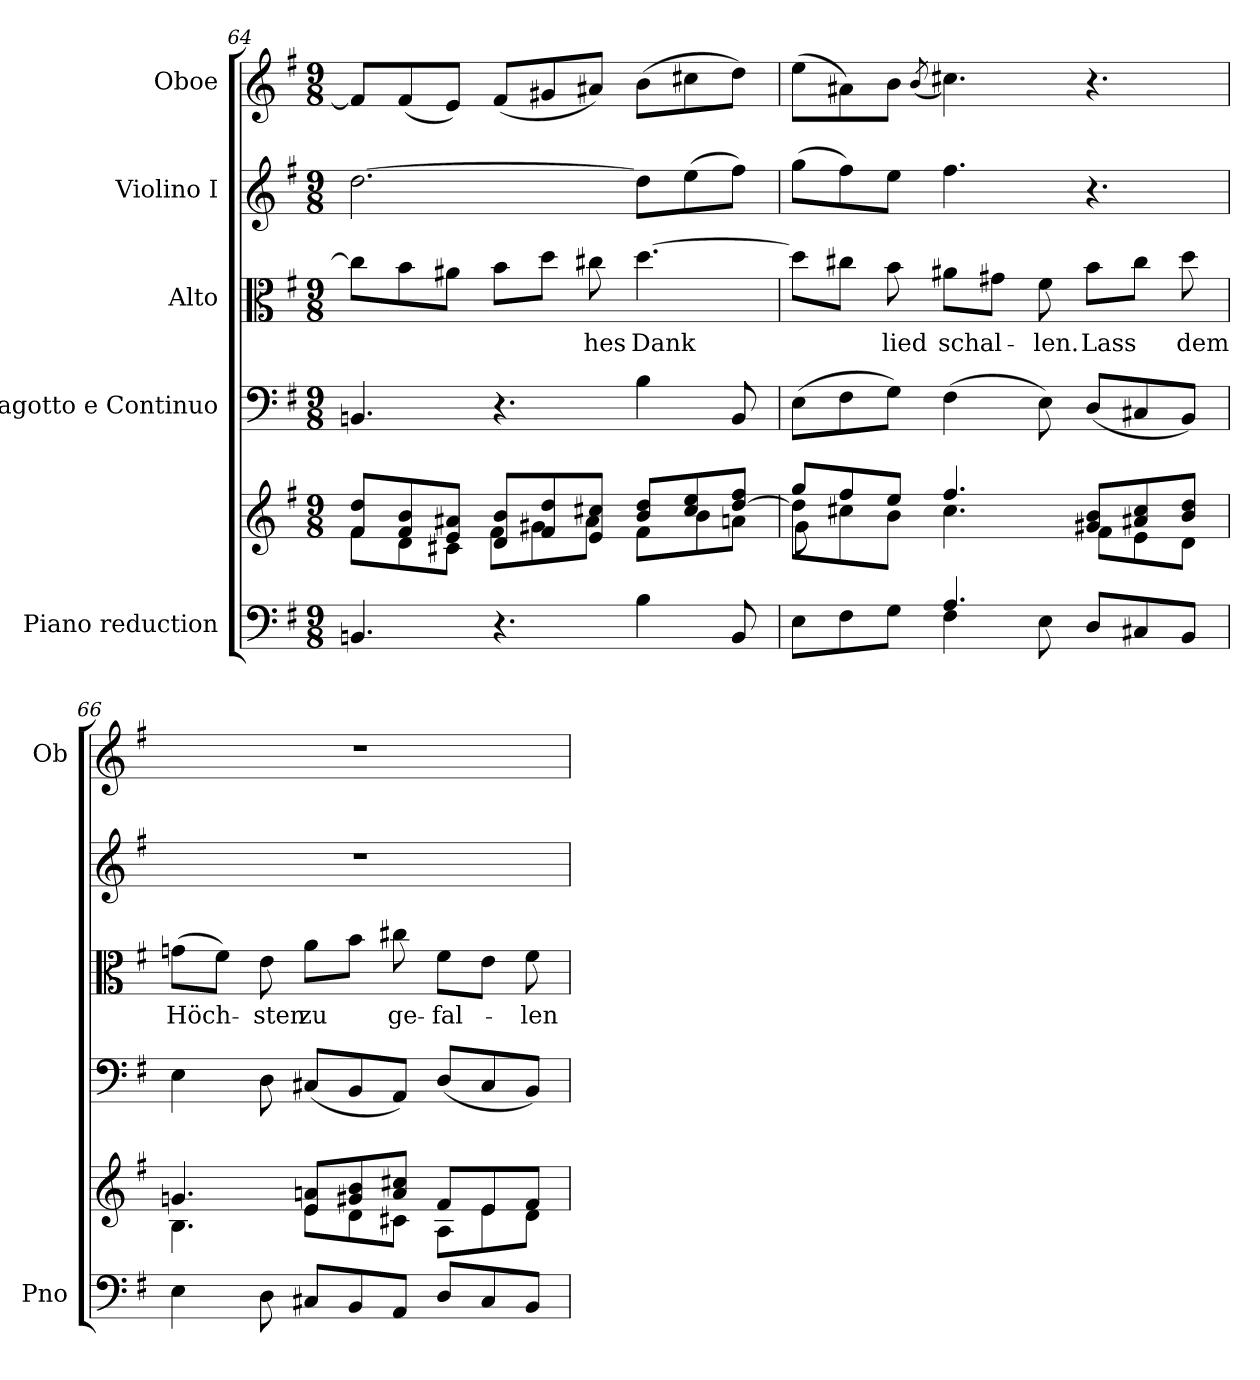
**kern	**kern	**kern	**kern	**text	**kern	**kern
*part5	*part5	*part4	*part3	*part3	*part2	*part1
*staff6	*staff5	*staff4	*staff3	*staff3	*staff2	*staff1
*I"Piano reduction	*	*I"Fagotto e Continuo	*I"Alto	*	*I"Violino I	*I"Oboe
*I'Pno	*	*	*	*	*	*I'Ob
*clefF4	*clefG2	*clefF4	*clefC3	*	*clefG2	*clefG2
*k[f#]	*k[f#]	*k[f#]	*k[f#]	*	*k[f#]	*k[f#]
*M9/8	*M9/8	*M9/8	*M9/8	*	*M9/8	*M9/8
=64	=64	=64	=64	=64	=64	=64
*	*^	*	*	*	*	*
4.BBn/	8f#/ 8dd/L	8f#\L	4.BBn/	8cc#\L]	.	[2.dd\	8f#/L]
.	8f#/ 8b/	8d\	.	8b\	.	.	(<8f#/
.	8e/ 8a#X/J	8c#X\J	.	8a#X\J	.	.	8e/J)
4.r	8d/ 8b/L	8f#\L	4.r	8b\L	.	.	(<8f#/L
.	8f#/ 8dd/	8g#X\	.	8dd\J	.	.	8g#X/
!	!	!	!	!	!LO:LY:b	!	!
.	8e/ 8cc#X/J	8a#\J	.	8cc#X\	hes	.	8a#X/J)
!	!	!	!	!	!LO:LY:b	!	!
4B\	8b/ 8dd/L	8f#\L	4B\	[4.dd\	Dank	8dd\L]	(>8b\L
.	8cc#/ 8ee/	8b\	.	.	.	(>8ee\	8cc#X\
8BB/	[8dd/ 8ff#/J	8an\J	8BB/	.	.	8ff#\J)	8dd\J)
!!LO:LB:g=z
=65	=65	=65	=65	=65	=65	=65	=65
*^	*	*^	*	*	*	*	*
8ryy	8E\L	8gg/L	8dd\L]	8g\L	(>8E\L	8dd\L]	.	(>8gg\L	(>8ee\L
8A#X/	8F#\	8ff#/	8cc#X\	1ryy	8F#\	8cc#X\J	.	8ff#\)	8a#X\)
!	!	!	!	!	!	!	!LO:LY:b	!	!
8B/J	8G\J	8ee/J	8b\J	.	8G\J)	8b\	lied	8ee\J	8b\J
.	.	.	.	.	.	.	.	.	(<8qb/
!	!	!	!	!	!	!	!LO:LY:b	!	!
4.A#/	4F#\	4.ff#/	4.cc#\	.	(>4F#\	8a#X\L	schal-	4.ff#\	4.cc#X\)
.	.	.	.	.	.	8g#X\J	.	.	.
!	!	!	!	!	!	!	!LO:LY:b	!	!
.	8E\	.	.	.	8E\)	8f#\	-len.	.	.
!	!	!	!	!	!	!	!LO:LY:b	!	!
4.ryy	8D/L	8g#X/ 8b/L	8f#\L	.	(<8D/L	8b\L	Lass	4.r	4.r
.	8C#X/	8a#X/ 8cc#/	8e\	.	8C#X/	8cc#\J	.	.	.
!	!	!	!	!	!	!	!LO:LY:b	!	!
.	8BB/J	8b/ 8dd/J	8d\J	.	8BB/J)	8dd\	dem	.	.
*	*	*	*v	*v	*	*	*	*	*
=66	=66	=66	=66	=66	=66	=66	=66	=66
!	!	!	!	!	!	!LO:LY:b	!	!
*v	*v	*	*	*	*	*	*	*
4E\	4.gn/	4.B\	4E\	(>8gn\L	Höch-	8%9r	8%9r
.	.	.	.	8f#\J)	.	.	.
!	!	!	!	!	!LO:LY:b	!	!
8D\	.	.	8D\	8e\	-sten	.	.
!	!	!	!	!	!LO:LY:b	!	!
8C#X/L	8e/ 8an/L	8e\L	(<8C#X/L	8a\L	zu	.	.
8BB/	8g#X/ 8b/	8d\	8BB/	8b\J	.	.	.
!	!	!	!	!	!LO:LY:b	!	!
8AA/J	8a/ 8cc#X/J	8c#X\J	8AA/J)	8cc#X\	ge-	.	.
!	!	!	!	!	!LO:LY:b	!	!
8D/L	8f#/L	8A\L	(<8D/L	8f#\L	fal-	.	.
8C#/	8e/	8e\	8C#/	8e\J	.	.	.
!	!	!	!	!	!LO:LY:b	!	!
8BB/J	8f#/J	8d\J	8BB/J)	8f#\	-len	.	.
*	*v	*v	*	*	*	*	*
=	=	=	=	=	=	=
*-	*-	*-	*-	*-	*-	*-
